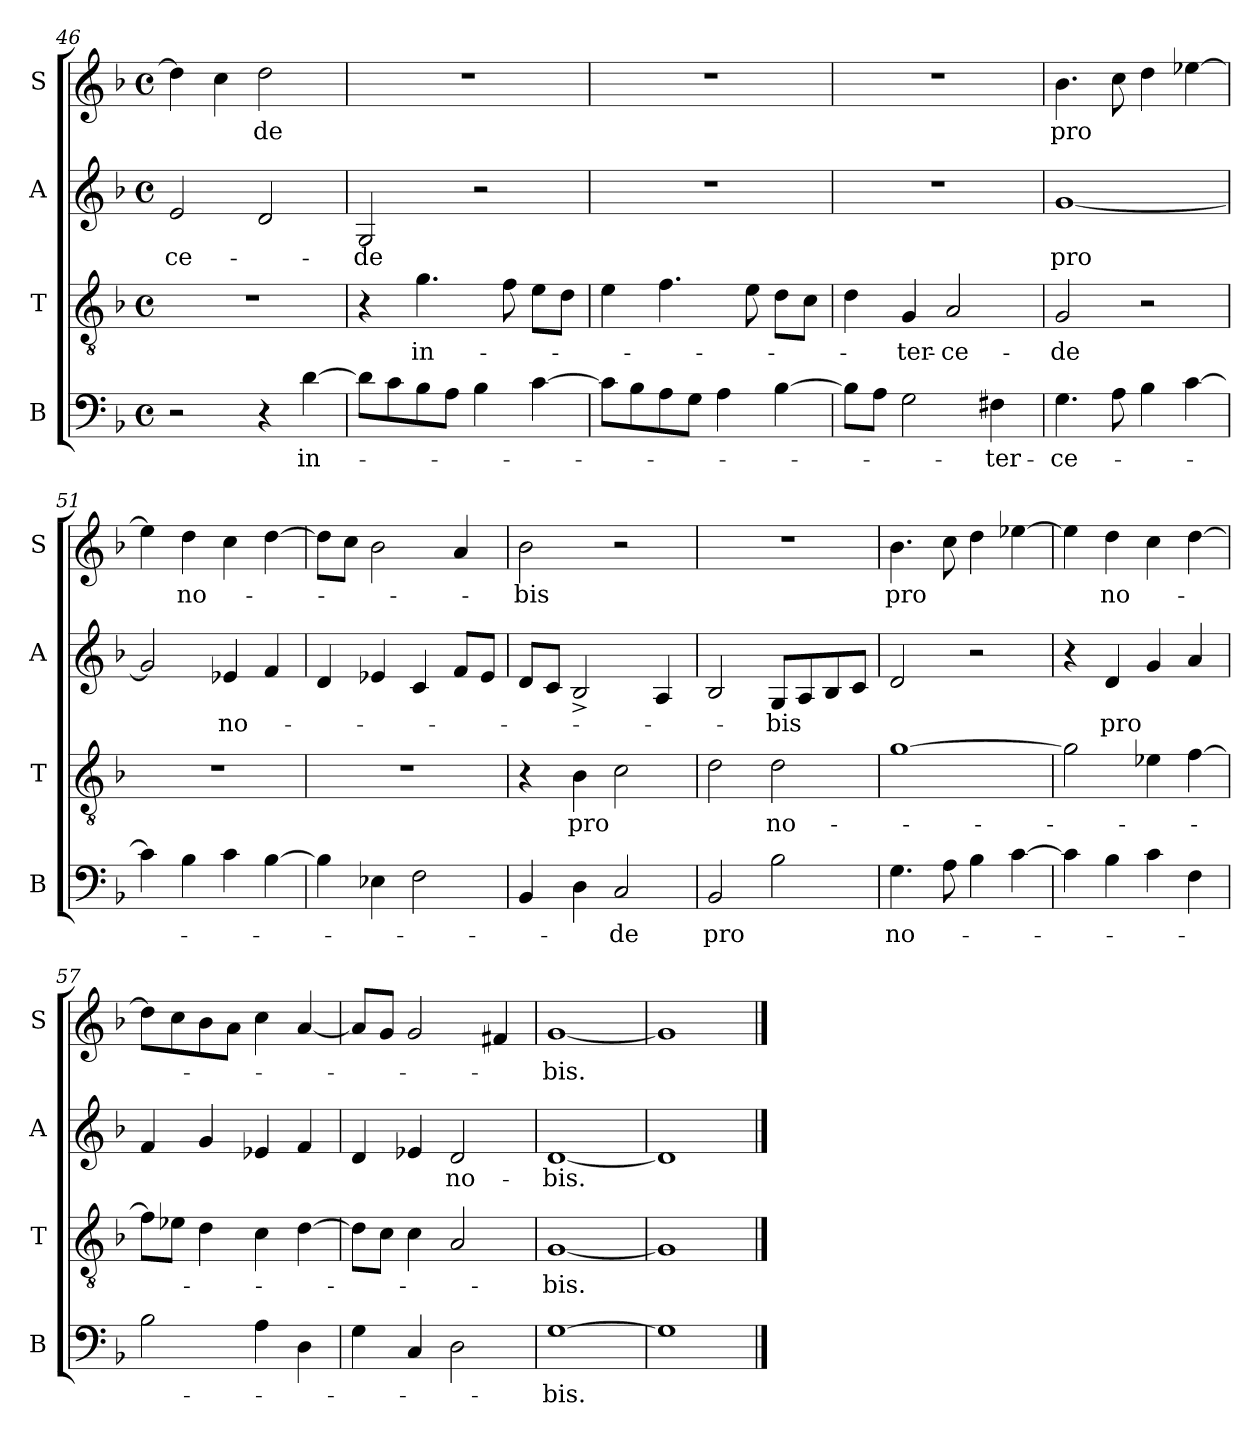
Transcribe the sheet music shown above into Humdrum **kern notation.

**kern	**text	**kern	**text	**kern	**text	**kern	**text
*part4	*part4	*part3	*part3	*part2	*part2	*part1	*part1
*staff4	*staff4	*staff3	*staff3	*staff2	*staff2	*staff1	*staff1
*I"B	*	*I"T	*	*I"A	*	*I"S	*
*I'B	*	*I'T	*	*I'A	*	*I'S	*
*clefF4	*	*clefGv2	*	*clefG2	*	*clefG2	*
*k[b-]	*	*k[b-]	*	*k[b-]	*	*k[b-]	*
*F:	*	*F:	*	*F:	*	*F:	*
*M4/4	*	*M4/4	*	*M4/4	*	*M4/4	*
*met(c)	*	*met(c)	*	*met(c)	*	*met(c)	*
=46	=46	=46	=46	=46	=46	=46	=46
!	!	!	!	!	!LO:LY:b	!	!
2r	.	1r	.	2e/	-ce-	4dd\]	.
.	.	.	.	.	.	4cc\	.
!	!	!	!	!	!	!	!LO:LY:b
4r	.	.	.	2d/	.	2dd\	-de
!	!LO:LY:b	!	!	!	!	!	!
[<4d\	in-	.	.	.	.	.	.
!!LO:LB:g=z
=47	=47	=47	=47	=47	=47	=47	=47
!	!	!	!	!	!LO:LY:b	!	!
8d\L]	.	4r	.	2G/	-de	1r	.
8c\	.	.	.	.	.	.	.
!	!	!	!LO:LY:b	!	!	!	!
8B-\	.	4.g\	in-	.	.	.	.
8A\J	.	.	.	.	.	.	.
4B-\	.	.	.	2r	.	.	.
.	.	8f\	.	.	.	.	.
[>4c\	.	8e\L	.	.	.	.	.
.	.	8d\J	.	.	.	.	.
=48	=48	=48	=48	=48	=48	=48	=48
8c\L]	.	4e\	.	1r	.	1r	.
8B-\	.	.	.	.	.	.	.
8A\	.	4.f\	.	.	.	.	.
8G\J	.	.	.	.	.	.	.
4A\	.	.	.	.	.	.	.
.	.	8e\	.	.	.	.	.
[>4B-\	.	8d\L	.	.	.	.	.
.	.	8c\J	.	.	.	.	.
=49	=49	=49	=49	=49	=49	=49	=49
8B-\L]	.	4d\	.	1r	.	1r	.
8A\J	.	.	.	.	.	.	.
!	!	!	!LO:LY:b	!	!	!	!
2G\	.	4G/	-ter-	.	.	.	.
!	!	!	!LO:LY:b:rj	!	!	!	!
.	.	2A/	-ce-	.	.	.	.
!	!LO:LY:b	!	!	!	!	!	!
4F#\	-ter-	.	.	.	.	.	.
=50	=50	=50	=50	=50	=50	=50	=50
!	!LO:LY:b	!	!LO:LY:b	!	!LO:LY:b	!	!LO:LY:b
4.G\	-ce-	2G/	-de	[<1g	pro	4.b-\	pro
8A\	.	.	.	.	.	8cc\	.
4B-\	.	2r	.	.	.	4dd\	.
[>4c\	.	.	.	.	.	[>4ee-X\	.
=51	=51	=51	=51	=51	=51	=51	=51
4c\]	.	1r	.	2g/]	.	4ee-\]	.
!	!	!	!	!	!	!	!LO:LY:b
4B-\	.	.	.	.	.	4dd\	no-
!	!	!	!	!	!LO:LY:b	!	!
4c\	.	.	.	4e-/	no-	4cc\	.
[>4B-\	.	.	.	4f/	.	[>4dd\	.
=52	=52	=52	=52	=52	=52	=52	=52
4B-\]	.	1r	.	4d/	.	8dd\L]	.
.	.	.	.	.	.	8cc\J	.
4E-X\	.	.	.	4e-X/	.	2b-\	.
2F\	.	.	.	4c/	.	.	.
.	.	.	.	8f/L	.	4a/	.
.	.	.	.	8e-/J	.	.	.
=53	=53	=53	=53	=53	=53	=53	=53
!	!	!	!	!	!	!	!LO:LY:b
4BB-/	.	4r	.	8d/L	.	2b-\	-bis
.	.	.	.	8c/J	.	.	.
!	!	!	!LO:LY:b	!	!	!	!
4D\	.	4B-\	pro	2B-^</	.	.	.
!	!LO:LY:b	!	!	!	!	!	!
2C/	-de	2c\	.	.	.	2r	.
.	.	.	.	4A/	.	.	.
!!LO:LB:g=z
=54	=54	=54	=54	=54	=54	=54	=54
!	!LO:LY:b	!	!	!	!	!	!
2BB-/	pro	2d\	.	2B-/	.	1r	.
!	!	!	!LO:LY:b	!	!LO:LY:b	!	!
2B-\	.	2d\	no-	8G/L	-bis	.	.
.	.	.	.	8A/	.	.	.
.	.	.	.	8B-/	.	.	.
.	.	.	.	8c/J	.	.	.
=55	=55	=55	=55	=55	=55	=55	=55
!	!LO:LY:b	!	!	!	!	!	!LO:LY:b
4.G\	no-	[>1g	.	2d/	.	4.b-\	pro
8A\	.	.	.	.	.	8cc\	.
4B-\	.	.	.	2r	.	4dd\	.
[>4c\	.	.	.	.	.	[>4ee-X\	.
=56	=56	=56	=56	=56	=56	=56	=56
4c\]	.	2g\]	.	4r	.	4ee-\]	.
!	!	!	!	!	!LO:LY:b	!	!LO:LY:b
4B-\	.	.	.	4d/	pro	4dd\	no-
4c\	.	4e-\	.	4g/	.	4cc\	.
4F\	.	[>4f\	.	4a/	.	[>4dd\	.
=57	=57	=57	=57	=57	=57	=57	=57
2B-\	.	8f\L]	.	4f/	.	8dd\L]	.
.	.	8e-\J	.	.	.	8cc\	.
.	.	4d\	.	4g/	.	8b-\	.
.	.	.	.	.	.	8a\J	.
4A\	.	4c\	.	4e-/	.	4cc\	.
4D\	.	[>4d\	.	4f/	.	[<4a/	.
=58	=58	=58	=58	=58	=58	=58	=58
4G\	.	8d\L]	.	4d/	.	8a/L]	.
.	.	8c\J	.	.	.	8g/J	.
4C/	.	4c\	.	4e-/	.	2g/	.
!	!	!	!	!	!LO:LY:b	!	!
2D\	.	2A/	.	2d/	no-	.	.
.	.	.	.	.	.	4f#/	.
=59	=59	=59	=59	=59	=59	=59	=59
!	!LO:LY:b	!	!LO:LY:b	!	!LO:LY:b	!	!LO:LY:b
[>1G	-bis.	[<1G	-bis.	[<1d	-bis.	[<1g	-bis.
=60	=60	=60	=60	=60	=60	=60	=60
1G]	.	1G]	.	1d]	.	1g]	.
==	==	==	==	==	==	==	==
*-	*-	*-	*-	*-	*-	*-	*-
